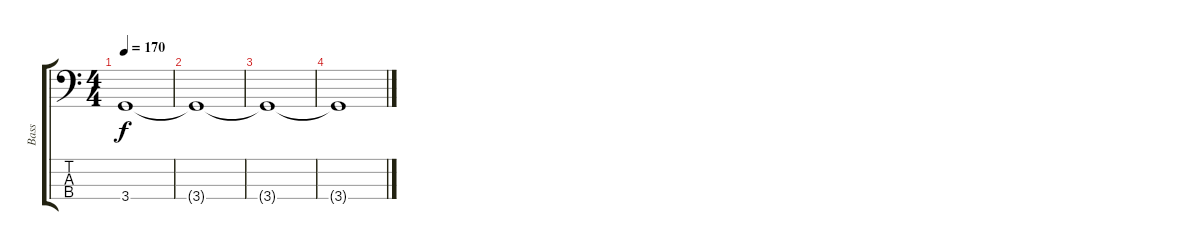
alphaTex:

\track ("Bass" "Bass") {instrument electricbassfinger}
\staff {score tabs}
\tuning (G2 D2 A1 E1) {hide}
\ts (4 4)
\tempo 170
\clef f4
\ks c
3.4.1{dy f} |
3.4{t}.1 |
3.4{t}.1 |
3.4{t}.1
